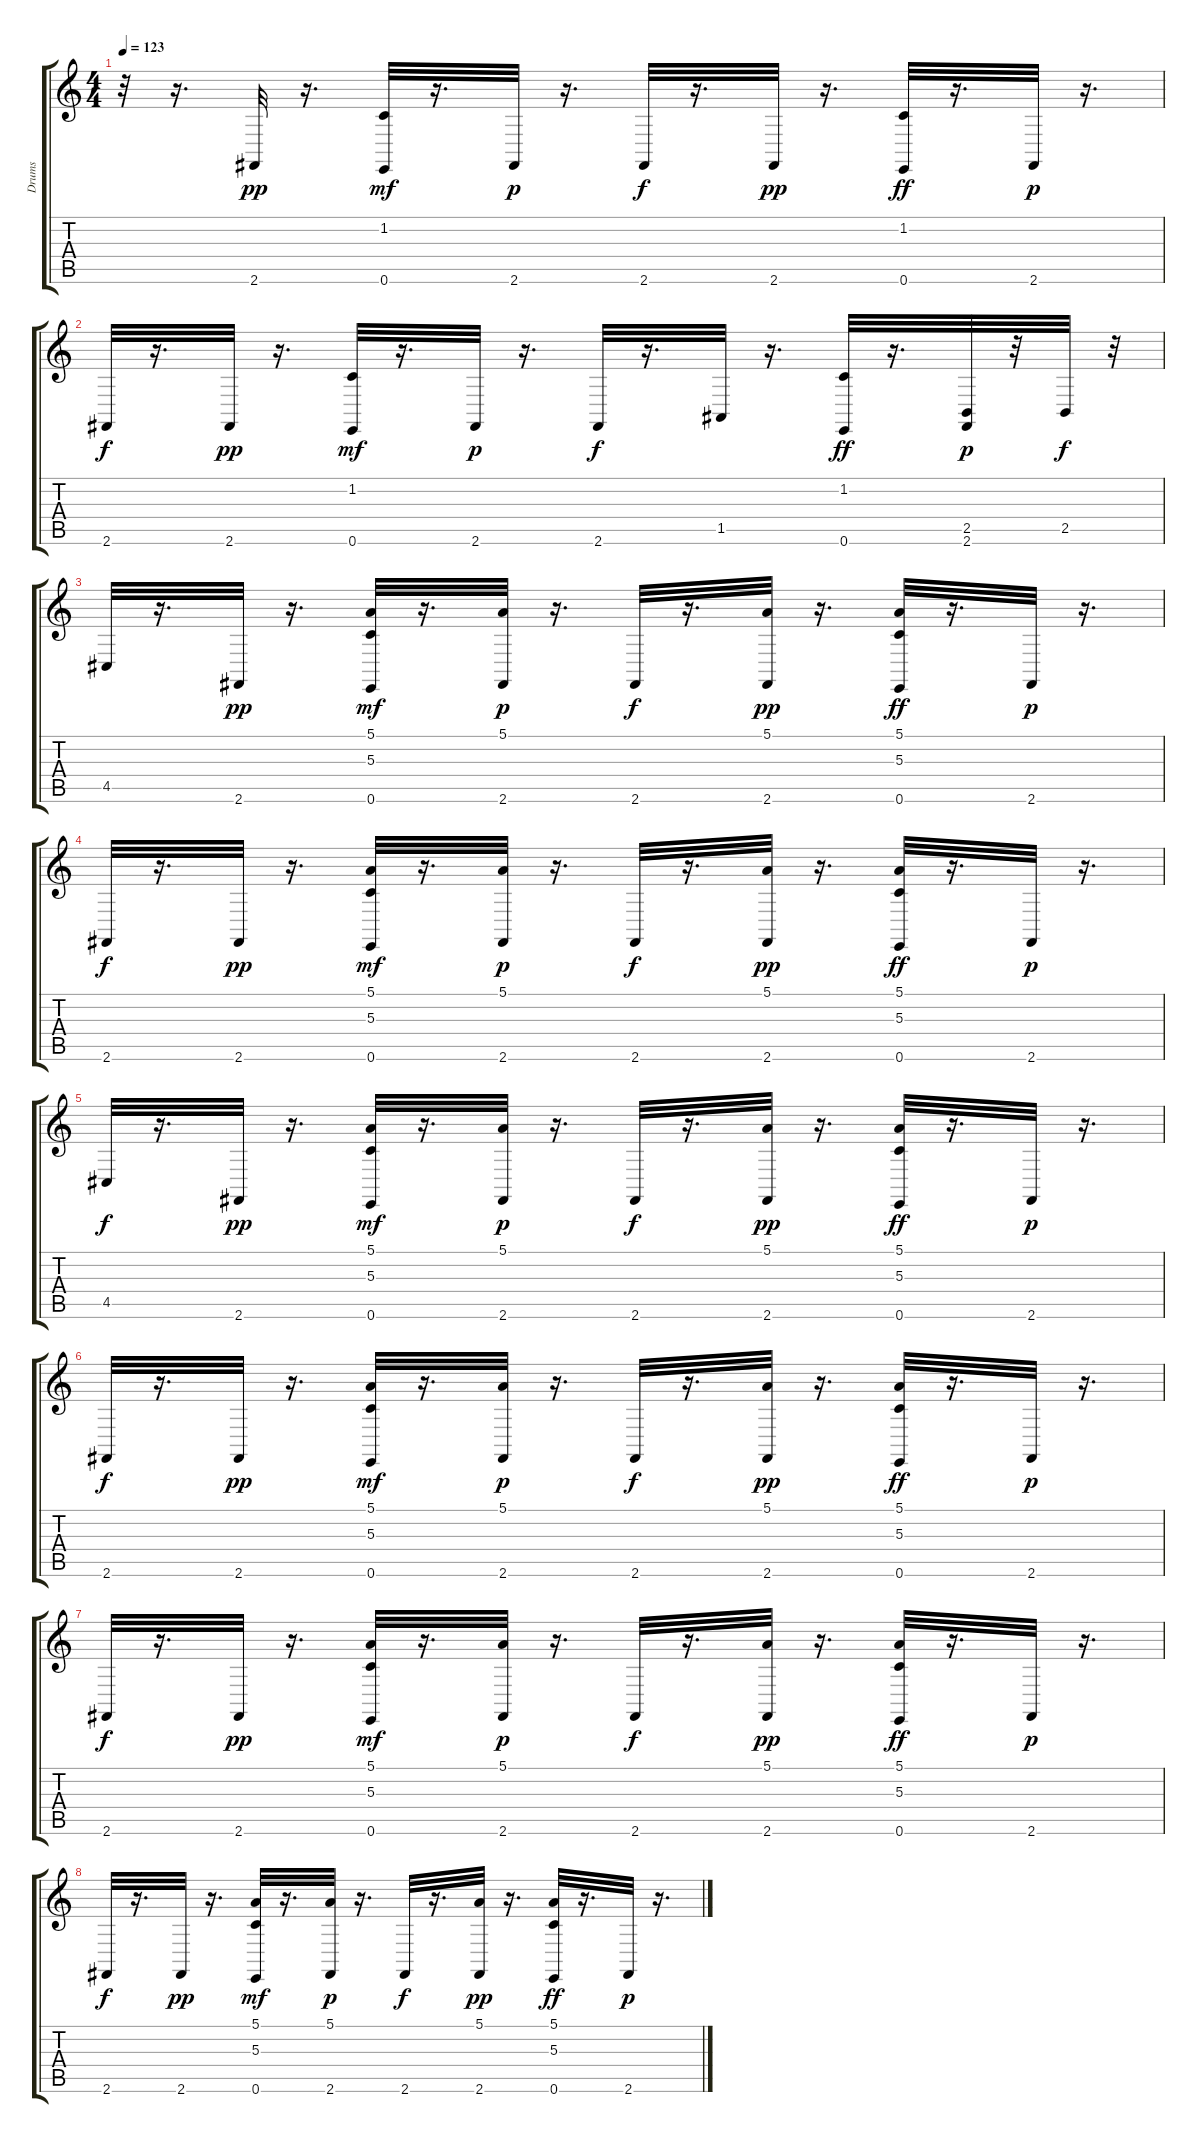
\track ("Drums" "Drums") {instrument synthdrum}
\staff {score tabs}
\tuning (E4 B3 G3 D3 A2 E2) {hide}
\ts (4 4)
\tempo 123
\clef g2
\ks c
r.32{dy p} r.16{d} 2.6.32{dy pp} r.16{d} (1.2 0.6).32{dy mf} r.16{d} 2.6.32{dy p} r.16{d} 2.6.32{dy f} r.16{d} 2.6.32{dy pp} r.16{d} (1.2 0.6).32{dy ff} r.16{d} 2.6.32{dy p} r.16{d} |
2.6.32{dy f} r.16{d} 2.6.32{dy pp} r.16{d} (1.2 0.6).32{dy mf} r.16{d} 2.6.32{dy p} r.16{d} 2.6.32{dy f} r.16{d} 1.5.32 r.16{d} (1.2 0.6).32{dy ff} r.16{d} (2.5 2.6).32{dy p} r.32 2.5.32{dy f} r.32 |
4.5.32 r.16{d} 2.6.32{dy pp} r.16{d} (5.1 5.3 0.6).32{dy mf} r.16{d} (5.1 2.6).32{dy p} r.16{d} 2.6.32{dy f} r.16{d} (5.1 2.6).32{dy pp} r.16{d} (5.1 5.3 0.6).32{dy ff} r.16{d} 2.6.32{dy p} r.16{d} |
2.6.32{dy f} r.16{d} 2.6.32{dy pp} r.16{d} (5.1 5.3 0.6).32{dy mf} r.16{d} (5.1 2.6).32{dy p} r.16{d} 2.6.32{dy f} r.16{d} (5.1 2.6).32{dy pp} r.16{d} (5.1 5.3 0.6).32{dy ff} r.16{d} 2.6.32{dy p} r.16{d} |
4.5.32{dy f} r.16{d} 2.6.32{dy pp} r.16{d} (5.1 5.3 0.6).32{dy mf} r.16{d} (5.1 2.6).32{dy p} r.16{d} 2.6.32{dy f} r.16{d} (5.1 2.6).32{dy pp} r.16{d} (5.1 5.3 0.6).32{dy ff} r.16{d} 2.6.32{dy p} r.16{d} |
2.6.32{dy f} r.16{d} 2.6.32{dy pp} r.16{d} (5.1 5.3 0.6).32{dy mf} r.16{d} (5.1 2.6).32{dy p} r.16{d} 2.6.32{dy f} r.16{d} (5.1 2.6).32{dy pp} r.16{d} (5.1 5.3 0.6).32{dy ff} r.16{d} 2.6.32{dy p} r.16{d} |
2.6.32{dy f} r.16{d} 2.6.32{dy pp} r.16{d} (5.1 5.3 0.6).32{dy mf} r.16{d} (5.1 2.6).32{dy p} r.16{d} 2.6.32{dy f} r.16{d} (5.1 2.6).32{dy pp} r.16{d} (5.1 5.3 0.6).32{dy ff} r.16{d} 2.6.32{dy p} r.16{d} |
2.6.32{dy f} r.16{d} 2.6.32{dy pp} r.16{d} (5.1 5.3 0.6).32{dy mf} r.16{d} (5.1 2.6).32{dy p} r.16{d} 2.6.32{dy f} r.16{d} (5.1 2.6).32{dy pp} r.16{d} (5.1 5.3 0.6).32{dy ff} r.16{d} 2.6.32{dy p} r.16{d}
